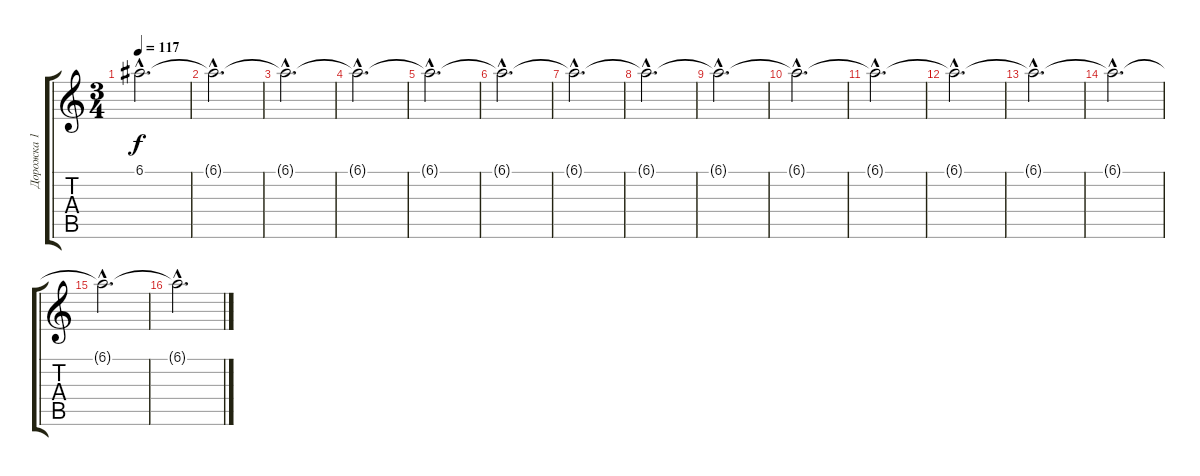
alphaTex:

\track ("Дорожка 1" "Дорожка 1") {instrument electricguitarjazz}
\staff {score tabs}
\tuning (E4 B3 G3 D3 A2 E2) {hide}
\ts (3 4)
\tempo 117
\clef g2
\ks c
6.1{hac t}.2{d dy f} |
6.1{hac t}.2{d} |
6.1{hac t}.2{d} |
6.1{hac t}.2{d} |
6.1{hac t}.2{d volume 5} |
6.1{hac t}.2{d volume 6} |
6.1{hac t}.2{d} |
6.1{hac t}.2{d} |
6.1{hac t}.2{d} |
6.1{hac t}.2{d} |
6.1{hac t}.2{d volume 6} |
6.1{hac t}.2{d volume 7} |
6.1{hac t}.2{d} |
6.1{hac t}.2{d} |
6.1{hac t}.2{d} |
6.1{hac t}.2{d}
